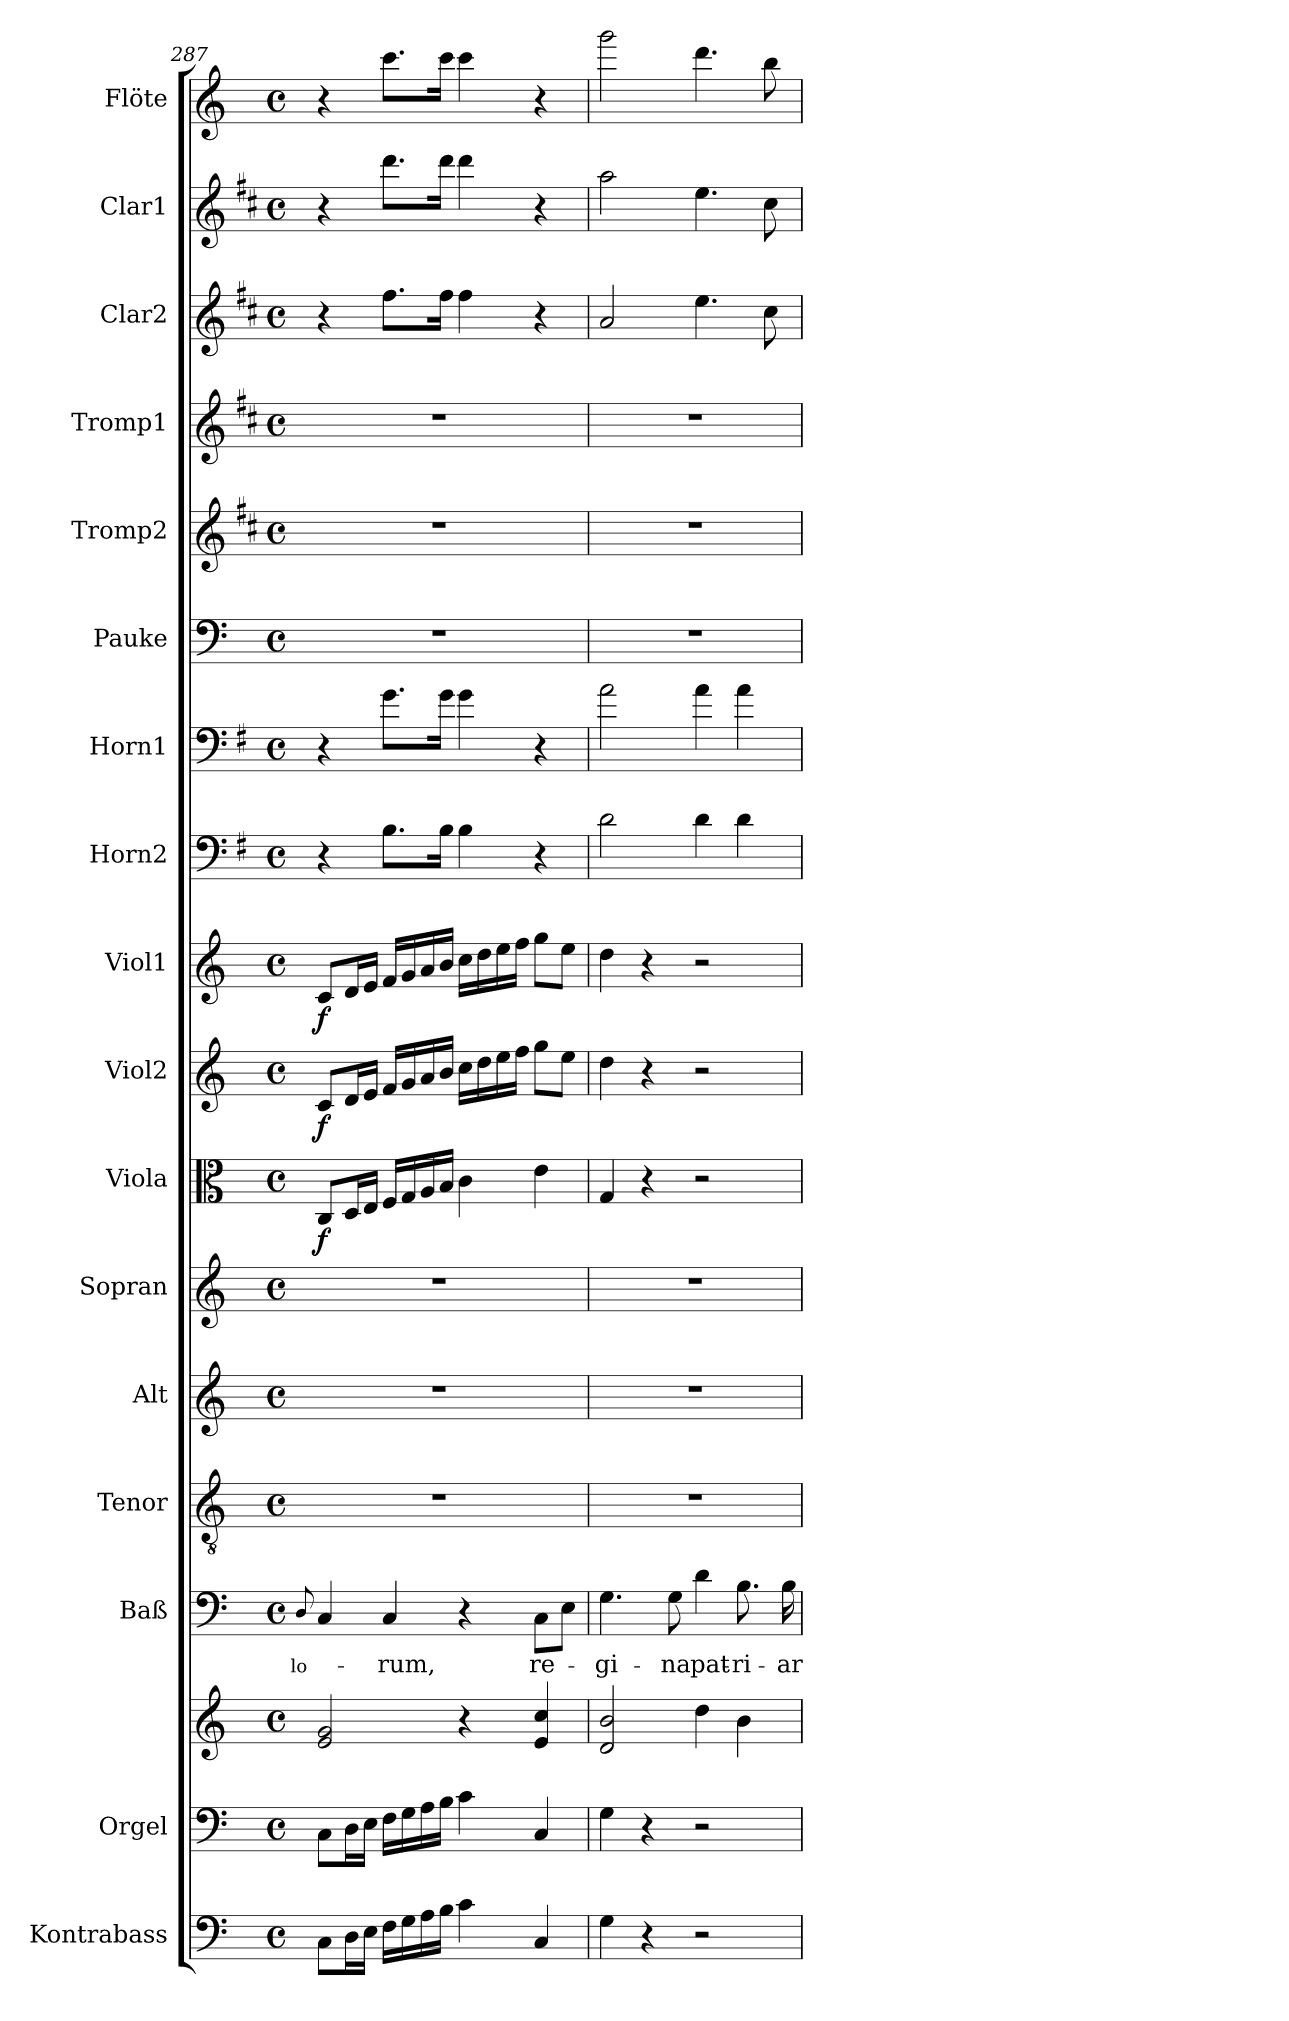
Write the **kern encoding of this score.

**kern	**kern	**kern	**kern	**text	**kern	**kern	**kern	**kern	**dynam	**kern	**dynam	**kern	**dynam	**kern	**kern	**kern	**kern	**kern	**kern	**kern	**kern
*part17	*part16	*part16	*part15	*part15	*part14	*part13	*part12	*part11	*part11	*part10	*part10	*part9	*part9	*part8	*part7	*part6	*part5	*part4	*part3	*part2	*part1
*staff18	*staff17	*staff16	*staff15	*staff15	*staff14	*staff13	*staff12	*staff11	*staff11	*staff10	*staff10	*staff9	*staff9	*staff8	*staff7	*staff6	*staff5	*staff4	*staff3	*staff2	*staff1
*I"Kontrabass	*I"Orgel	*	*I"Baß	*	*I"Tenor	*I"Alt	*I"Sopran	*I"Viola	*	*I"Viol2	*	*I"Viol1	*	*I"Horn2	*I"Horn1	*I"Pauke	*I"Tromp2	*I"Tromp1	*I"Clar2	*I"Clar1	*I"Flöte
*I'Kb	*	*	*I'B	*	*I'T	*I'A	*I'S	*I'Vla	*	*I'Vl2	*	*I'Vl1	*	*I'Hr2	*I'Hr1	*I'Pk	*I'Tr2	*I'Tr1	*I'Cl2	*I'Cl1	*I'Fl
*clefF4	*clefF4	*clefG2	*clefF4	*	*clefGv2	*clefG2	*clefG2	*clefC3	*	*clefG2	*	*clefG2	*	*clefF4	*clefF4	*clefF4	*clefG2	*clefG2	*clefG2	*clefG2	*clefG2
*ITrd7c12	*	*	*	*	*	*	*	*	*	*	*	*	*	*ITrd4c7	*ITrd4c7	*	*ITrd1c2	*ITrd1c2	*ITrd1c2	*ITrd1c2	*
*k[]	*k[]	*k[]	*k[]	*	*k[]	*k[]	*k[]	*k[]	*	*k[]	*	*k[]	*	*k[]	*k[]	*k[]	*k[]	*k[]	*k[]	*k[]	*k[]
*C:	*C:	*C:	*C:	*	*C:	*C:	*C:	*C:	*	*C:	*	*C:	*	*C:	*C:	*C:	*C:	*C:	*C:	*C:	*C:
*M4/4	*M4/4	*M4/4	*M4/4	*	*M4/4	*M4/4	*M4/4	*M4/4	*	*M4/4	*	*M4/4	*	*M4/4	*M4/4	*M4/4	*M4/4	*M4/4	*M4/4	*M4/4	*M4/4
*met(c)	*met(c)	*met(c)	*met(c)	*	*met(c)	*met(c)	*met(c)	*met(c)	*	*met(c)	*	*met(c)	*	*met(c)	*met(c)	*met(c)	*met(c)	*met(c)	*met(c)	*met(c)	*met(c)
=287	=287	=287	=287	=287	=287	=287	=287	=287	=287	=287	=287	=287	=287	=287	=287	=287	=287	=287	=287	=287	=287
!	!	!	!	!LO:LY:b	!	!	!	!	!	!	!	!	!	!	!	!	!	!	!	!	!
.	.	.	8qqD/	-lo-	.	.	.	.	.	.	.	.	.	.	.	.	.	.	.	.	.
!	!	!	!	!	!	!	!	!	!LO:DY:b	!	!LO:DY:b	!	!LO:DY:b	!	!	!	!	!	!	!	!
8CC\L	8C\L	2e/ 2g/	4C/	.	1r	1r	1r	8C/L	f	8c/L	f	8c/L	f	4r	4r	1r	1r	1r	4r	4r	4r
16DD\L	16D\L	.	.	.	.	.	.	16D/L	.	16d/L	.	16d/L	.	.	.	.	.	.	.	.	.
16EE\JJ	16E\JJ	.	.	.	.	.	.	16E/JJ	.	16e/JJ	.	16e/JJ	.	.	.	.	.	.	.	.	.
!	!	!	!	!LO:LY:b	!	!	!	!	!	!	!	!	!	!	!	!	!	!	!	!	!
16FF\LL	16F\LL	.	4C/	-rum,	.	.	.	16F/LL	.	16f/LL	.	16f/LL	.	8.E\L	8.c\L	.	.	.	8.ee\L	8.ccc\L	8.ccc\L
16GG\	16G\	.	.	.	.	.	.	16G/	.	16g/	.	16g/	.	.	.	.	.	.	.	.	.
16AA\	16A\	.	.	.	.	.	.	16A/	.	16a/	.	16a/	.	.	.	.	.	.	.	.	.
16BB\JJ	16B\JJ	.	.	.	.	.	.	16B/JJ	.	16b/JJ	.	16b/JJ	.	16E\Jk	16c\Jk	.	.	.	16ee\Jk	16ccc\Jk	16ccc\Jk
4C\	4c\	4r	4r	.	.	.	.	4c\	.	16cc\LL	.	16cc\LL	.	4E\	4c\	.	.	.	4ee\	4ccc\	4ccc\
.	.	.	.	.	.	.	.	.	.	16dd\	.	16dd\	.	.	.	.	.	.	.	.	.
.	.	.	.	.	.	.	.	.	.	16ee\	.	16ee\	.	.	.	.	.	.	.	.	.
.	.	.	.	.	.	.	.	.	.	16ff\JJ	.	16ff\JJ	.	.	.	.	.	.	.	.	.
!	!	!	!	!LO:LY:b	!	!	!	!	!	!	!	!	!	!	!	!	!	!	!	!	!
4CC/	4C/	4e/ 4cc/	8C\L	re-	.	.	.	4e\	.	8gg\L	.	8gg\L	.	4r	4r	.	.	.	4r	4r	4r
.	.	.	8E\J	.	.	.	.	.	.	8ee\J	.	8ee\J	.	.	.	.	.	.	.	.	.
=288	=288	=288	=288	=288	=288	=288	=288	=288	=288	=288	=288	=288	=288	=288	=288	=288	=288	=288	=288	=288	=288
!	!	!	!	!LO:LY:b	!	!	!	!	!	!	!	!	!	!	!	!	!	!	!	!	!
4GG\	4G\	2d/ 2b/	4.G\	-gi-	1r	1r	1r	4G/	.	4dd\	.	4dd\	.	2G\	2d\	1r	1r	1r	2g/	2gg\	2ggg\
4r	4r	.	.	.	.	.	.	4r	.	4r	.	4r	.	.	.	.	.	.	.	.	.
!	!	!	!	!LO:LY:b	!	!	!	!	!	!	!	!	!	!	!	!	!	!	!	!	!
.	.	.	8G\	-na	.	.	.	.	.	.	.	.	.	.	.	.	.	.	.	.	.
!	!	!	!	!LO:LY:b	!	!	!	!	!	!	!	!	!	!	!	!	!	!	!	!	!
2r	2r	4dd\	4d\	pat-	.	.	.	2r	.	2r	.	2r	.	4G\	4d\	.	.	.	4.dd\	4.dd\	4.ddd\
!	!	!	!	!LO:LY:b	!	!	!	!	!	!	!	!	!	!	!	!	!	!	!	!	!
.	.	4b\	8.B\	-ri-	.	.	.	.	.	.	.	.	.	4G\	4d\	.	.	.	.	.	.
.	.	.	.	.	.	.	.	.	.	.	.	.	.	.	.	.	.	.	8b\	8b\	8bb\
!	!	!	!	!LO:LY:b	!	!	!	!	!	!	!	!	!	!	!	!	!	!	!	!	!
.	.	.	16B\	-ar-	.	.	.	.	.	.	.	.	.	.	.	.	.	.	.	.	.
=	=	=	=	=	=	=	=	=	=	=	=	=	=	=	=	=	=	=	=	=	=
*-	*-	*-	*-	*-	*-	*-	*-	*-	*-	*-	*-	*-	*-	*-	*-	*-	*-	*-	*-	*-	*-
